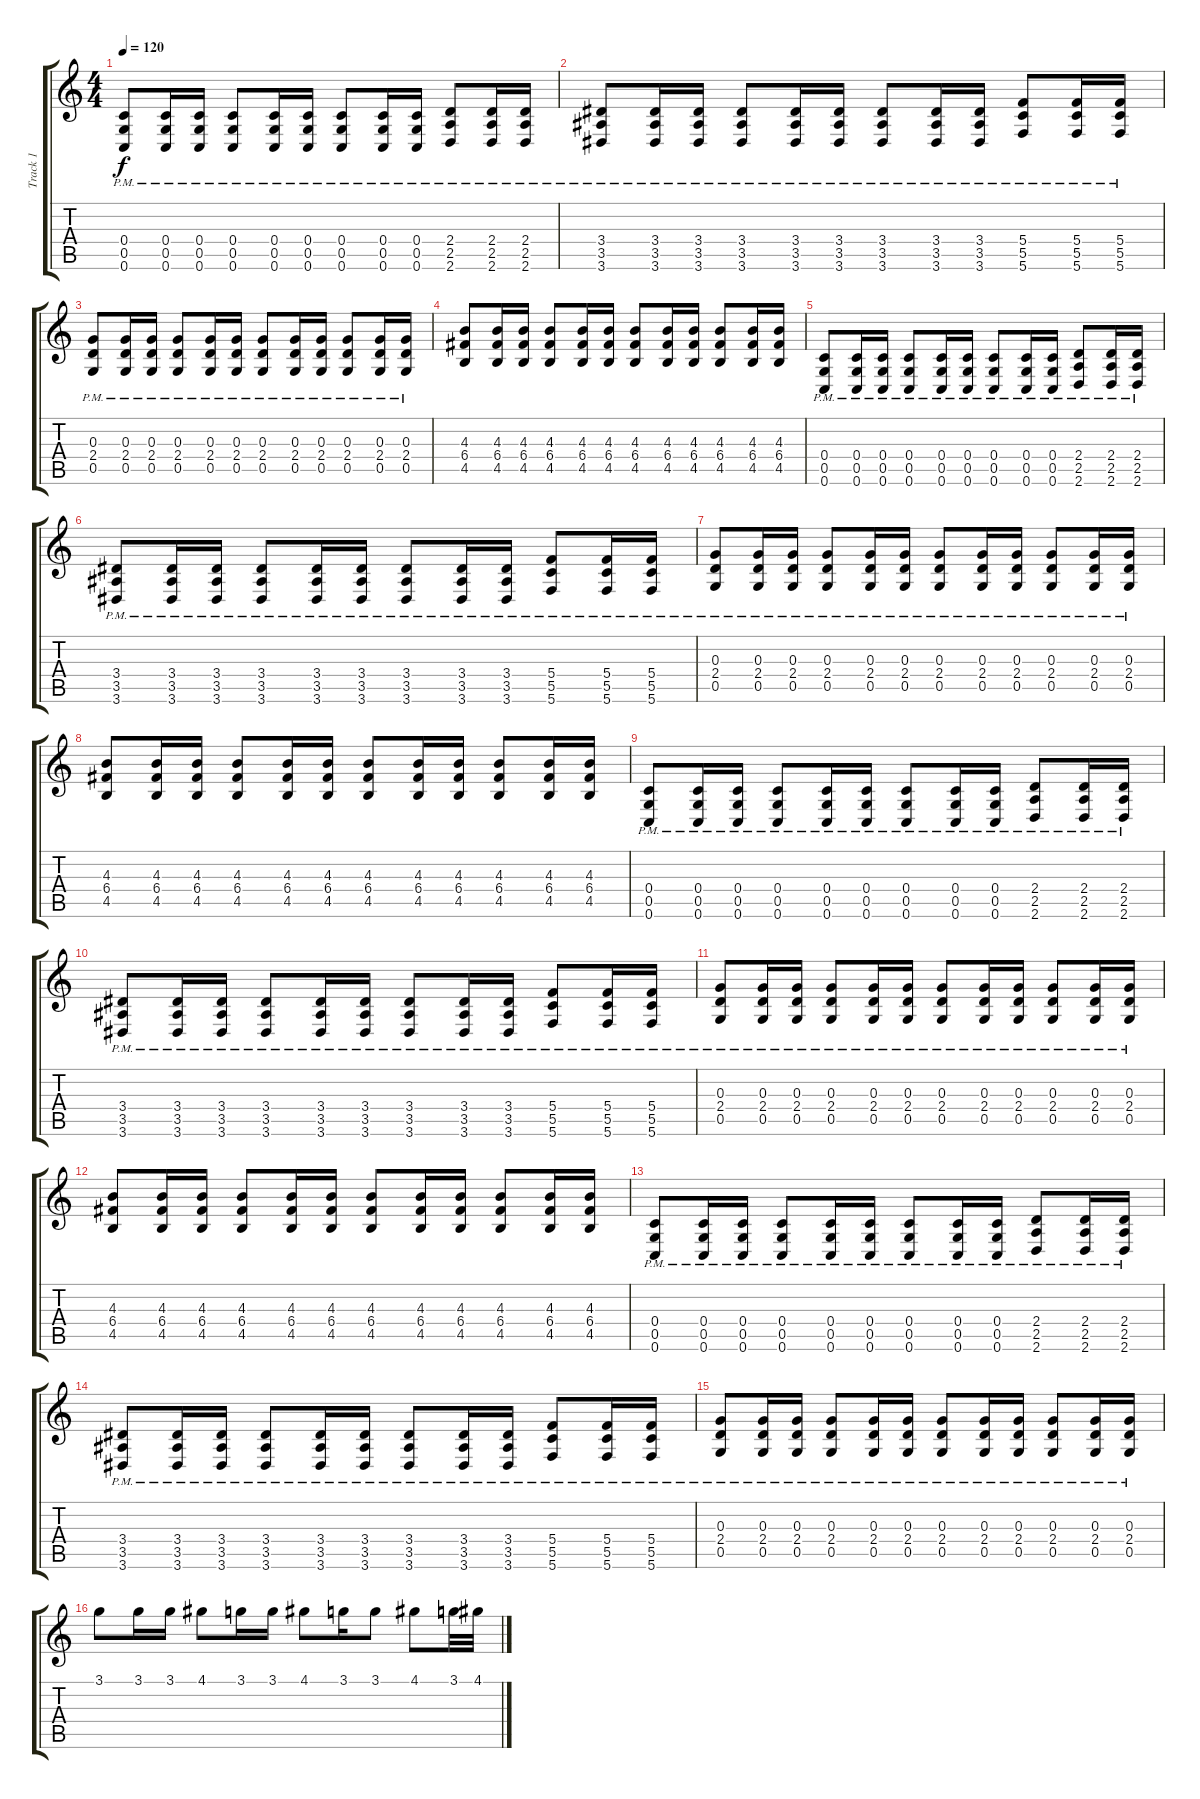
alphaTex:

\track ("Track 1" "Track 1") {instrument distortionguitar}
\staff {score tabs}
\tuning (E4 C4 G3 C3 G2 C2) {hide}
\ts (4 4)
\tempo 120
\clef g2
\ks c
(0.4{pm} 0.5{pm} 0.6{pm}).8{dy f} (0.4{pm} 0.5{pm} 0.6{pm}).16 (0.4{pm} 0.5{pm} 0.6{pm}).16 (0.4{pm} 0.5{pm} 0.6{pm}).8 (0.4{pm} 0.5{pm} 0.6{pm}).16 (0.4{pm} 0.5{pm} 0.6{pm}).16 (0.4{pm} 0.5{pm} 0.6{pm}).8 (0.4{pm} 0.5{pm} 0.6{pm}).16 (0.4{pm} 0.5{pm} 0.6{pm}).16 (2.4{pm} 2.5{pm} 2.6{pm}).8 (2.4{pm} 2.5{pm} 2.6{pm}).16 (2.4{pm} 2.5{pm} 2.6{pm}).16 |
(3.4{pm} 3.5{pm} 3.6{pm}).8 (3.4{pm} 3.5{pm} 3.6{pm}).16 (3.4{pm} 3.5{pm} 3.6{pm}).16 (3.4{pm} 3.5{pm} 3.6{pm}).8 (3.4{pm} 3.5{pm} 3.6{pm}).16 (3.4{pm} 3.5{pm} 3.6{pm}).16 (3.4{pm} 3.5{pm} 3.6{pm}).8 (3.4{pm} 3.5{pm} 3.6{pm}).16 (3.4{pm} 3.5{pm} 3.6{pm}).16 (5.4{pm} 5.5{pm} 5.6{pm}).8 (5.4{pm} 5.5{pm} 5.6{pm}).16 (5.4{pm} 5.5{pm} 5.6{pm}).16 |
(0.3{pm} 2.4{pm} 0.5{pm}).8 (0.3{pm} 2.4{pm} 0.5{pm}).16 (0.3{pm} 2.4{pm} 0.5{pm}).16 (0.3{pm} 2.4{pm} 0.5{pm}).8 (0.3{pm} 2.4{pm} 0.5{pm}).16 (0.3{pm} 2.4{pm} 0.5{pm}).16 (0.3{pm} 2.4{pm} 0.5{pm}).8 (0.3{pm} 2.4{pm} 0.5{pm}).16 (0.3{pm} 2.4{pm} 0.5{pm}).16 (0.3{pm} 2.4{pm} 0.5{pm}).8 (0.3{pm} 2.4{pm} 0.5{pm}).16 (0.3{pm} 2.4{pm} 0.5{pm}).16 |
(4.3 6.4 4.5).8 (4.3 6.4 4.5).16 (4.3 6.4 4.5).16 (4.3 6.4 4.5).8 (4.3 6.4 4.5).16 (4.3 6.4 4.5).16 (4.3 6.4 4.5).8 (4.3 6.4 4.5).16 (4.3 6.4 4.5).16 (4.3 6.4 4.5).8 (4.3 6.4 4.5).16 (4.3 6.4 4.5).16 |
(0.4{pm} 0.5{pm} 0.6{pm}).8 (0.4{pm} 0.5{pm} 0.6{pm}).16 (0.4{pm} 0.5{pm} 0.6{pm}).16 (0.4{pm} 0.5{pm} 0.6{pm}).8 (0.4{pm} 0.5{pm} 0.6{pm}).16 (0.4{pm} 0.5{pm} 0.6{pm}).16 (0.4{pm} 0.5{pm} 0.6{pm}).8 (0.4{pm} 0.5{pm} 0.6{pm}).16 (0.4{pm} 0.5{pm} 0.6{pm}).16 (2.4{pm} 2.5{pm} 2.6{pm}).8 (2.4{pm} 2.5{pm} 2.6{pm}).16 (2.4{pm} 2.5{pm} 2.6{pm}).16 |
(3.4{pm} 3.5{pm} 3.6{pm}).8 (3.4{pm} 3.5{pm} 3.6{pm}).16 (3.4{pm} 3.5{pm} 3.6{pm}).16 (3.4{pm} 3.5{pm} 3.6{pm}).8 (3.4{pm} 3.5{pm} 3.6{pm}).16 (3.4{pm} 3.5{pm} 3.6{pm}).16 (3.4{pm} 3.5{pm} 3.6{pm}).8 (3.4{pm} 3.5{pm} 3.6{pm}).16 (3.4{pm} 3.5{pm} 3.6{pm}).16 (5.4{pm} 5.5{pm} 5.6{pm}).8 (5.4{pm} 5.5{pm} 5.6{pm}).16 (5.4{pm} 5.5{pm} 5.6{pm}).16 |
(0.3{pm} 2.4{pm} 0.5{pm}).8 (0.3{pm} 2.4{pm} 0.5{pm}).16 (0.3{pm} 2.4{pm} 0.5{pm}).16 (0.3{pm} 2.4{pm} 0.5{pm}).8 (0.3{pm} 2.4{pm} 0.5{pm}).16 (0.3{pm} 2.4{pm} 0.5{pm}).16 (0.3{pm} 2.4{pm} 0.5{pm}).8 (0.3{pm} 2.4{pm} 0.5{pm}).16 (0.3{pm} 2.4{pm} 0.5{pm}).16 (0.3{pm} 2.4{pm} 0.5{pm}).8 (0.3{pm} 2.4{pm} 0.5{pm}).16 (0.3{pm} 2.4{pm} 0.5{pm}).16 |
(4.3 6.4 4.5).8 (4.3 6.4 4.5).16 (4.3 6.4 4.5).16 (4.3 6.4 4.5).8 (4.3 6.4 4.5).16 (4.3 6.4 4.5).16 (4.3 6.4 4.5).8 (4.3 6.4 4.5).16 (4.3 6.4 4.5).16 (4.3 6.4 4.5).8 (4.3 6.4 4.5).16 (4.3 6.4 4.5).16 |
(0.4{pm} 0.5{pm} 0.6{pm}).8 (0.4{pm} 0.5{pm} 0.6{pm}).16 (0.4{pm} 0.5{pm} 0.6{pm}).16 (0.4{pm} 0.5{pm} 0.6{pm}).8 (0.4{pm} 0.5{pm} 0.6{pm}).16 (0.4{pm} 0.5{pm} 0.6{pm}).16 (0.4{pm} 0.5{pm} 0.6{pm}).8 (0.4{pm} 0.5{pm} 0.6{pm}).16 (0.4{pm} 0.5{pm} 0.6{pm}).16 (2.4{pm} 2.5{pm} 2.6{pm}).8 (2.4{pm} 2.5{pm} 2.6{pm}).16 (2.4{pm} 2.5{pm} 2.6{pm}).16 |
(3.4{pm} 3.5{pm} 3.6{pm}).8 (3.4{pm} 3.5{pm} 3.6{pm}).16 (3.4{pm} 3.5{pm} 3.6{pm}).16 (3.4{pm} 3.5{pm} 3.6{pm}).8 (3.4{pm} 3.5{pm} 3.6{pm}).16 (3.4{pm} 3.5{pm} 3.6{pm}).16 (3.4{pm} 3.5{pm} 3.6{pm}).8 (3.4{pm} 3.5{pm} 3.6{pm}).16 (3.4{pm} 3.5{pm} 3.6{pm}).16 (5.4{pm} 5.5{pm} 5.6{pm}).8 (5.4{pm} 5.5{pm} 5.6{pm}).16 (5.4{pm} 5.5{pm} 5.6{pm}).16 |
(0.3{pm} 2.4{pm} 0.5{pm}).8 (0.3{pm} 2.4{pm} 0.5{pm}).16 (0.3{pm} 2.4{pm} 0.5{pm}).16 (0.3{pm} 2.4{pm} 0.5{pm}).8 (0.3{pm} 2.4{pm} 0.5{pm}).16 (0.3{pm} 2.4{pm} 0.5{pm}).16 (0.3{pm} 2.4{pm} 0.5{pm}).8 (0.3{pm} 2.4{pm} 0.5{pm}).16 (0.3{pm} 2.4{pm} 0.5{pm}).16 (0.3{pm} 2.4{pm} 0.5{pm}).8 (0.3{pm} 2.4{pm} 0.5{pm}).16 (0.3{pm} 2.4{pm} 0.5{pm}).16 |
(4.3 6.4 4.5).8 (4.3 6.4 4.5).16 (4.3 6.4 4.5).16 (4.3 6.4 4.5).8 (4.3 6.4 4.5).16 (4.3 6.4 4.5).16 (4.3 6.4 4.5).8 (4.3 6.4 4.5).16 (4.3 6.4 4.5).16 (4.3 6.4 4.5).8 (4.3 6.4 4.5).16 (4.3 6.4 4.5).16 |
(0.4{pm} 0.5{pm} 0.6{pm}).8 (0.4{pm} 0.5{pm} 0.6{pm}).16 (0.4{pm} 0.5{pm} 0.6{pm}).16 (0.4{pm} 0.5{pm} 0.6{pm}).8 (0.4{pm} 0.5{pm} 0.6{pm}).16 (0.4{pm} 0.5{pm} 0.6{pm}).16 (0.4{pm} 0.5{pm} 0.6{pm}).8 (0.4{pm} 0.5{pm} 0.6{pm}).16 (0.4{pm} 0.5{pm} 0.6{pm}).16 (2.4{pm} 2.5{pm} 2.6{pm}).8 (2.4{pm} 2.5{pm} 2.6{pm}).16 (2.4{pm} 2.5{pm} 2.6{pm}).16 |
(3.4{pm} 3.5{pm} 3.6{pm}).8 (3.4{pm} 3.5{pm} 3.6{pm}).16 (3.4{pm} 3.5{pm} 3.6{pm}).16 (3.4{pm} 3.5{pm} 3.6{pm}).8 (3.4{pm} 3.5{pm} 3.6{pm}).16 (3.4{pm} 3.5{pm} 3.6{pm}).16 (3.4{pm} 3.5{pm} 3.6{pm}).8 (3.4{pm} 3.5{pm} 3.6{pm}).16 (3.4{pm} 3.5{pm} 3.6{pm}).16 (5.4{pm} 5.5{pm} 5.6{pm}).8 (5.4{pm} 5.5{pm} 5.6{pm}).16 (5.4{pm} 5.5{pm} 5.6{pm}).16 |
(0.3{pm} 2.4{pm} 0.5{pm}).8 (0.3{pm} 2.4{pm} 0.5{pm}).16 (0.3{pm} 2.4{pm} 0.5{pm}).16 (0.3{pm} 2.4{pm} 0.5{pm}).8 (0.3{pm} 2.4{pm} 0.5{pm}).16 (0.3{pm} 2.4{pm} 0.5{pm}).16 (0.3{pm} 2.4{pm} 0.5{pm}).8 (0.3{pm} 2.4{pm} 0.5{pm}).16 (0.3{pm} 2.4{pm} 0.5{pm}).16 (0.3{pm} 2.4{pm} 0.5{pm}).8 (0.3{pm} 2.4{pm} 0.5{pm}).16 (0.3{pm} 2.4{pm} 0.5{pm}).16 |
3.1.8 3.1.16 3.1.16 4.1.8 3.1.16 3.1.16 4.1.8 3.1.16 3.1.8 4.1.8 3.1.32 4.1.32
